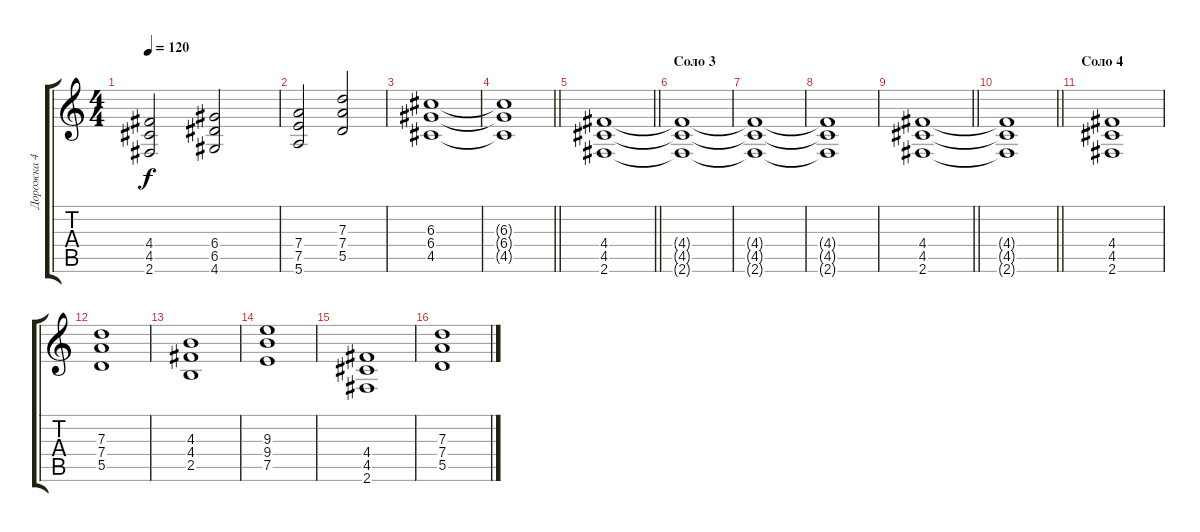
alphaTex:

\track ("Дорожка 4" "Дорожка 4") {solo instrument distortionguitar}
\staff {score tabs}
\tuning (E4 B3 G3 D3 A2 E2) {hide}
\ts (4 4)
\tempo 120
\clef g2
\ks c
(4.4 4.5 2.6).2{dy f} (6.4 6.5 4.6).2 |
(7.4 7.5 5.6).2 (7.3 7.4 5.5).2 |
(6.3 6.4 4.5).1 |
\barLineRight lightlight
(6.3{t} 6.4{t} 4.5{t}).1 |
\barLineRight lightlight
(4.4 4.5 2.6).1 |
\section ("" "Соло 3")
(4.4{t} 4.5{t} 2.6{t}).1 |
(4.4{t} 4.5{t} 2.6{t}).1 |
(4.4{t} 4.5{t} 2.6{t}).1 |
\barLineRight lightlight
(4.4 4.5 2.6).1 |
\barLineRight lightlight
(4.4{t} 4.5{t} 2.6{t}).1 |
\section ("" "Соло 4")
(4.4 4.5 2.6).1 |
(7.3 7.4 5.5).1 |
(4.3 4.4 2.5).1 |
(9.3 9.4 7.5).1 |
(4.4 4.5 2.6).1 |
(7.3 7.4 5.5).1
